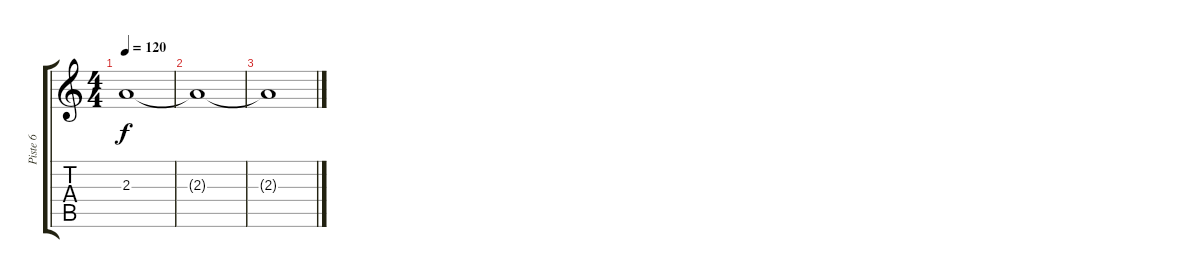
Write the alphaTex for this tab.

\track ("Piste 6" "Piste 6") {instrument overdrivenguitar}
\staff {score tabs}
\tuning (E4 B3 G3 D3 A2 E2) {hide}
\ts (4 4)
\tempo 120
\clef g2
\ks c
2.3.1{dy f volume 0} |
2.3{t}.1 |
2.3{t}.1
